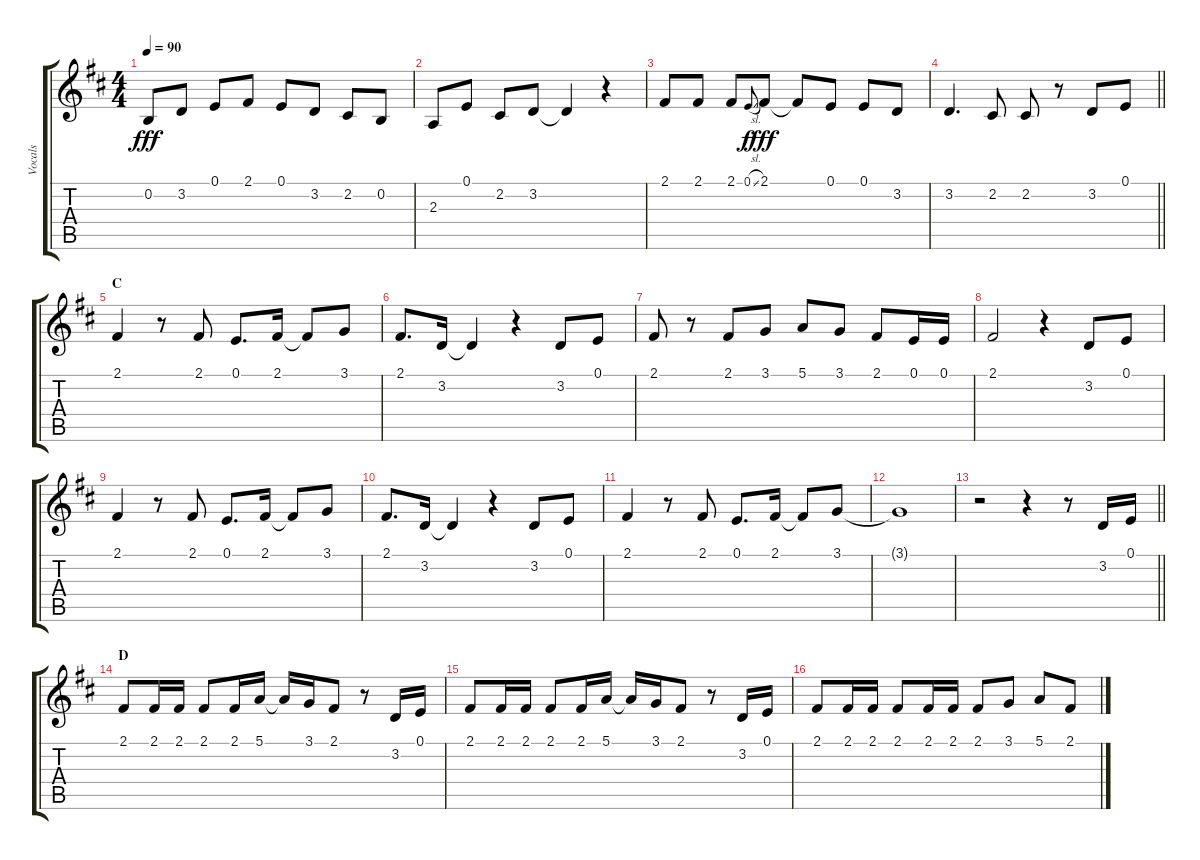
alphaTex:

\track ("Vocals" "Vocals") {instrument voiceoohs}
\staff {score tabs}
\tuning (E4 B3 G3 D3 A2 E2) {hide}
\ts (4 4)
\tempo 90
\clef g2
\ks d
0.2.8{dy fff} 3.2.8 0.1.8 2.1.8 0.1.8 3.2.8 2.2.8 0.2.8 |
2.3.8 0.1.8 2.2.8 3.2.8 3.2{t}.4 r.4 |
2.1.8 2.1.8 2.1.8 0.1{sl}.8{gr onbeat dy f} 2.1.8{dy fff} 2.1{t}.8 0.1.8 0.1.8 3.2.8 |
\barLineRight lightlight
3.2.4{d} 2.2.8 2.2.8 r.8 3.2.8 0.1.8 |
\section ("" "C")
2.1.4 r.8 2.1.8 0.1.8{d} 2.1.16 2.1{t}.8 3.1.8 |
2.1.8{d} 3.2.16 3.2{t}.4 r.4 3.2.8 0.1.8 |
2.1.8 r.8 2.1.8 3.1.8 5.1.8 3.1.8 2.1.8 0.1.16 0.1.16 |
2.1.2 r.4 3.2.8 0.1.8 |
2.1.4 r.8 2.1.8 0.1.8{d} 2.1.16 2.1{t}.8 3.1.8 |
2.1.8{d} 3.2.16 3.2{t}.4 r.4 3.2.8 0.1.8 |
2.1.4 r.8 2.1.8 0.1.8{d} 2.1.16 2.1{t}.8 3.1.8 |
3.1{t}.1 |
\barLineRight lightlight
r.2 r.4 r.8 3.2.16 0.1.16 |
\section ("" "D")
2.1.8 2.1.16 2.1.16 2.1.8 2.1.16 5.1.16 5.1{t}.16 3.1.16 2.1.8 r.8 3.2.16 0.1.16 |
2.1.8 2.1.16 2.1.16 2.1.8 2.1.16 5.1.16 5.1{t}.16 3.1.16 2.1.8 r.8 3.2.16 0.1.16 |
2.1.8 2.1.16 2.1.16 2.1.8 2.1.16 2.1.16 2.1.8 3.1.8 5.1.8 2.1.8
